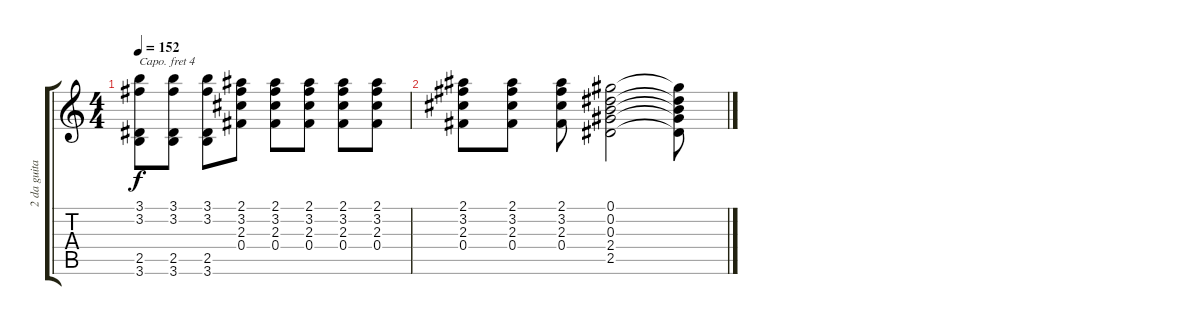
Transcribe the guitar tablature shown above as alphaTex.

\track ("2 da guitarra" "2 da guita") {instrument acousticguitarnylon}
\staff {score tabs}
\capo 4
\tuning (E4 B3 G3 D3 A2 E2) {hide}
\ts (4 4)
\tempo 152
\clef g2
\ks c
(3.1 3.2 2.5 3.6).8{dy f} (3.1 3.2 2.5 3.6).8 (3.1 3.2 2.5 3.6).8 (2.1 3.2 2.3 0.4).8 (2.1 3.2 2.3 0.4).8 (2.1 3.2 2.3 0.4).8 (2.1 3.2 2.3 0.4).8 (2.1 3.2 2.3 0.4).8 |
(2.1 3.2 2.3 0.4).8 (2.1 3.2 2.3 0.4).8 (2.1 3.2 2.3 0.4).8 (0.1 0.2 0.3 2.4 2.5).2 (0.1{t} 0.2{t} 0.3{t} 2.4{t} 2.5{t}).8
